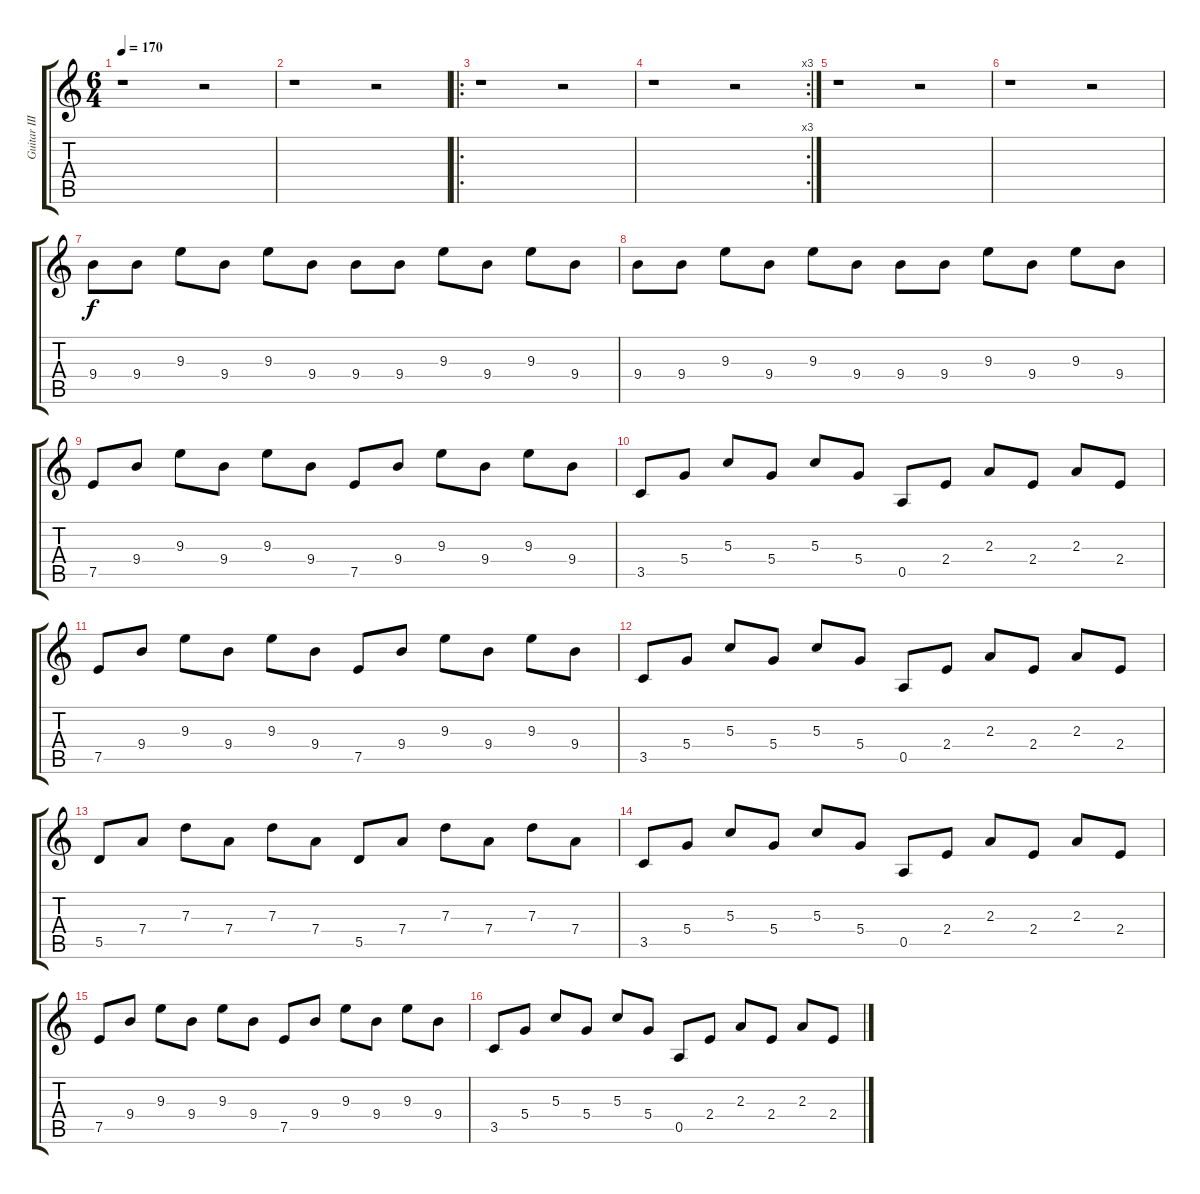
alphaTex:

\track ("Guitar III" "Guitar III") {instrument distortionguitar}
\staff {score tabs}
\tuning (E4 B3 G3 D3 A2 E2) {hide}
\ts (6 4)
\tempo 170
\clef g2
\ks c
r.1{dy f} r.2 |
r.1 r.2 |
\ro
r.1 r.2 |
\rc 3
r.1 r.2 |
r.1 r.2 |
r.1 r.2 |
9.4.8{volume 9 instrument electricguitarmuted} 9.4.8 9.3.8 9.4.8 9.3.8 9.4.8 9.4.8 9.4.8 9.3.8 9.4.8 9.3.8 9.4.8 |
9.4.8 9.4.8 9.3.8 9.4.8 9.3.8 9.4.8 9.4.8 9.4.8 9.3.8 9.4.8 9.3.8 9.4.8 |
7.5.8 9.4.8 9.3.8 9.4.8 9.3.8 9.4.8 7.5.8 9.4.8 9.3.8 9.4.8 9.3.8 9.4.8 |
3.5.8 5.4.8 5.3.8 5.4.8 5.3.8 5.4.8 0.5.8 2.4.8 2.3.8 2.4.8 2.3.8 2.4.8 |
7.5.8 9.4.8 9.3.8 9.4.8 9.3.8 9.4.8 7.5.8 9.4.8 9.3.8 9.4.8 9.3.8 9.4.8 |
3.5.8 5.4.8 5.3.8 5.4.8 5.3.8 5.4.8 0.5.8 2.4.8 2.3.8 2.4.8 2.3.8 2.4.8 |
5.5.8 7.4.8 7.3.8 7.4.8 7.3.8 7.4.8 5.5.8 7.4.8 7.3.8 7.4.8 7.3.8 7.4.8 |
3.5.8 5.4.8 5.3.8 5.4.8 5.3.8 5.4.8 0.5.8 2.4.8 2.3.8 2.4.8 2.3.8 2.4.8 |
7.5.8 9.4.8 9.3.8 9.4.8 9.3.8 9.4.8 7.5.8 9.4.8 9.3.8 9.4.8 9.3.8 9.4.8 |
3.5.8 5.4.8 5.3.8 5.4.8 5.3.8 5.4.8 0.5.8 2.4.8 2.3.8 2.4.8 2.3.8 2.4.8
